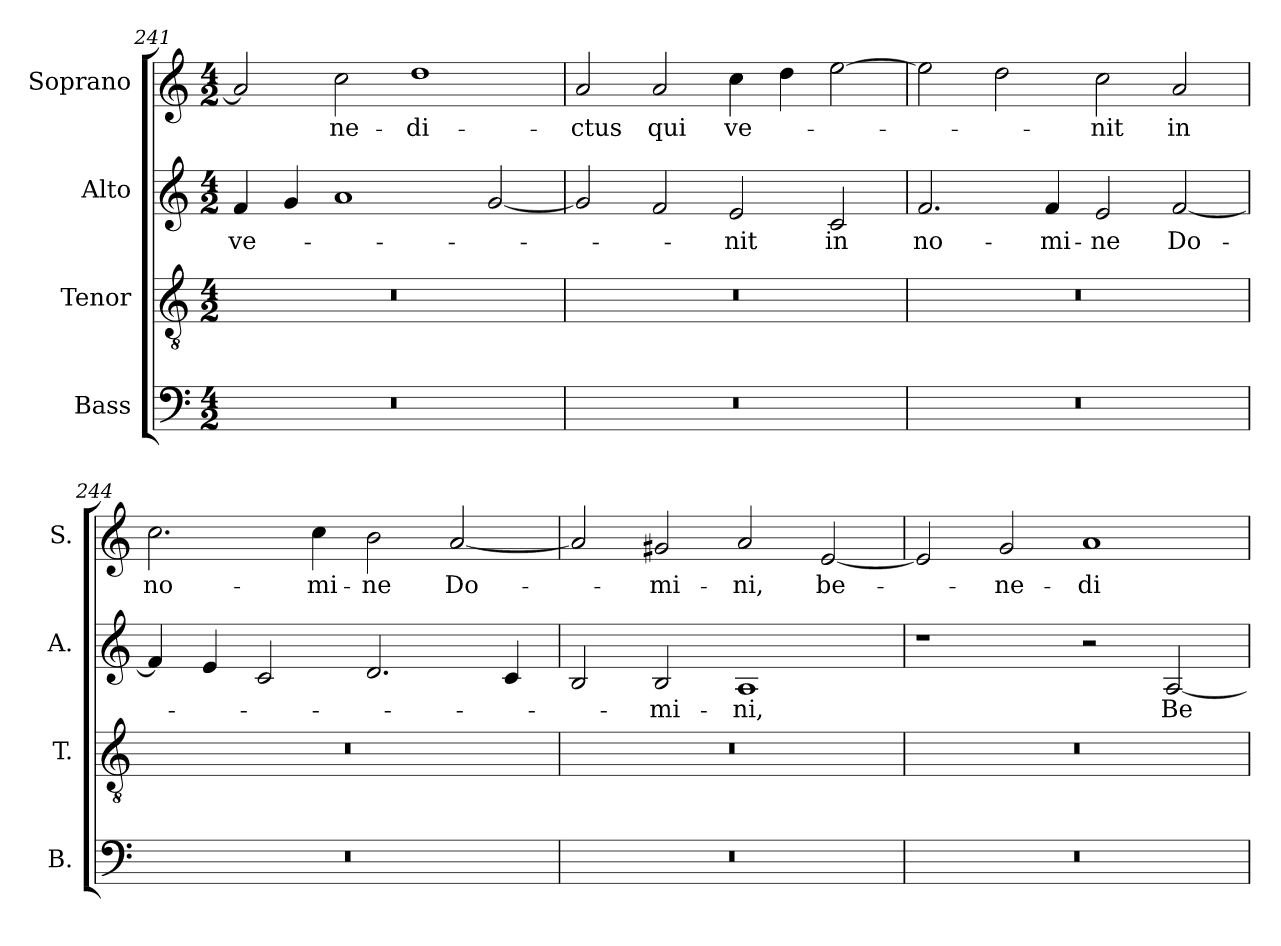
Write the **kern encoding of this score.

**kern	**kern	**kern	**text	**kern	**text
*part4	*part3	*part2	*part2	*part1	*part1
*staff4	*staff3	*staff2	*staff2	*staff1	*staff1
*I"Bass	*I"Tenor	*I"Alto	*	*I"Soprano	*
*I'B.	*I'T.	*I'A.	*	*I'S.	*
*clefF4	*clefGv2	*clefG2	*	*clefG2	*
*	*ITrd7c12	*	*	*	*
*k[]	*k[]	*k[]	*	*k[]	*
*C:	*C:	*C:	*	*C:	*
*M4/2	*M4/2	*M4/2	*	*M4/2	*
=241	=241	=241	=241	=241	=241
!LO:N:vis=1	!LO:N:vis=1	!	!	!	!
!	!	!	!LO:LY:b:color=#000000	!	!
0r	0r	4fi/	ve-	2ai/]	.
.	.	4gi/	.	.	.
!	!	!	!	!	!LO:LY:b:color=#000000
.	.	1ai	.	2cci\	-ne-
!	!	!	!	!	!LO:LY:b:color=#000000
.	.	.	.	1ddi	-di-
.	.	[2gi/	.	.	.
=242	=242	=242	=242	=242	=242
!LO:N:vis=1	!LO:N:vis=1	!	!	!	!
!	!	!	!	!	!LO:LY:b:color=#000000
0r	0r	2gi/]	.	2ai/	-ctus
!	!	!	!	!	!LO:LY:b:color=#000000
.	.	2fi/	.	2ai/	qui
!	!	!	!LO:LY:b:color=#000000	!	!
!	!	!	!	!	!LO:LY:b:color=#000000
.	.	2ei/	-nit	4cci\	ve-
.	.	.	.	4ddi\	.
!	!	!	!LO:LY:b:color=#000000	!	!
.	.	2ci/	in	[2eei\	.
=243	=243	=243	=243	=243	=243
!LO:N:vis=1	!LO:N:vis=1	!	!	!	!
!	!	!	!LO:LY:b:color=#000000	!	!
0r	0r	2.fi/	no-	2eei\]	.
.	.	.	.	2ddi\	.
!	!	!	!LO:LY:b:color=#000000	!	!
.	.	4fi/	-mi-	.	.
!	!	!	!LO:LY:b:color=#000000	!	!
!	!	!	!	!	!LO:LY:b:color=#000000
.	.	2ei/	-ne	2cci\	-nit
!	!	!	!LO:LY:b:color=#000000	!	!
!	!	!	!	!	!LO:LY:b:color=#000000
.	.	[2fi/	Do-	2ai/	in
=244	=244	=244	=244	=244	=244
!LO:N:vis=1	!LO:N:vis=1	!	!	!	!
!	!	!	!	!	!LO:LY:b:color=#000000
0r	0r	4fi/]	.	2.cci\	no-
.	.	4ei/	.	.	.
.	.	2ci/	.	.	.
!	!	!	!	!	!LO:LY:b:color=#000000
.	.	.	.	4cci\	-mi-
!	!	!	!	!	!LO:LY:b:color=#000000
.	.	2.di/	.	2bi\	-ne
!	!	!	!	!	!LO:LY:b:color=#000000
.	.	.	.	[2ai/	Do-
.	.	4ci/	.	.	.
=245	=245	=245	=245	=245	=245
!LO:N:vis=1	!LO:N:vis=1	!	!	!	!
0r	0r	2Bi/	.	2ai/]	.
!	!	!	!LO:LY:b:color=#000000	!	!
!	!	!	!	!	!LO:LY:b:color=#000000
.	.	2Bi/	-mi-	2g#Xi/	-mi-
!	!	!	!LO:LY:b:color=#000000	!	!
!	!	!	!	!	!LO:LY:b:color=#000000
.	.	1Ai	-ni,	2ai/	-ni,
!	!	!	!	!	!LO:LY:b:color=#000000
.	.	.	.	[2ei/	be-
!!LO:LB:g=z
=246	=246	=246	=246	=246	=246
!LO:N:vis=1	!LO:N:vis=1	!	!	!	!
0r	0r	1r	.	2ei/]	.
!	!	!	!	!	!LO:LY:b:color=#000000
.	.	.	.	2gi/	-ne-
!	!	!	!	!	!LO:LY:b:color=#000000
.	.	2r	.	1ai	-di-
!	!	!	!LO:LY:b:color=#000000	!	!
.	.	[2Ai/	Be-	.	.
=	=	=	=	=	=
*-	*-	*-	*-	*-	*-
